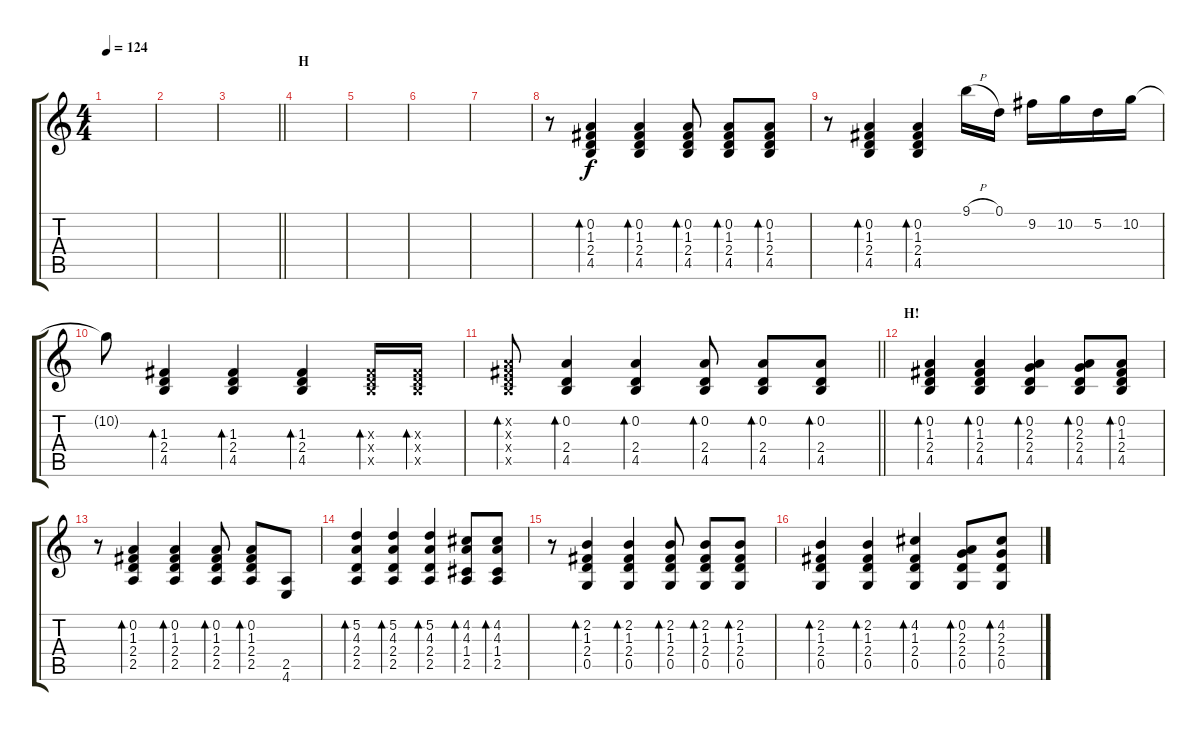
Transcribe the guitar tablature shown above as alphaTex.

\track "" {instrument overdrivenguitar}
\staff {score tabs}
\tuning (D4 A3 F3 C3 G2 C2) {hide}
\ts (4 4)
\tempo 124
\clef g2
\ks c
|
|
\barLineRight lightlight
|
\section ("" "H")
|
|
|
|
r.8{volume 13} (0.2 1.3 2.4 4.5).4{bd 60 dy f} (0.2 1.3 2.4 4.5).4{bd 60} (0.2 1.3 2.4 4.5).8{bd 60} (0.2 1.3 2.4 4.5).8{bd 60} (0.2 1.3 2.4 4.5).8{bd 60} |
r.8 (0.2 1.3 2.4 4.5).4{bd 60} (0.2 1.3 2.4 4.5).4{bd 60} 9.1{h}.16 0.1.16 9.2.16 10.2.16 5.2.16 10.2.16 |
10.2{t}.8 (1.3 2.4 4.5).4{bd 60} (1.3 2.4 4.5).4{bd 60} (1.3 2.4 4.5).4{bd 60} (1.3{x} 2.4{x} 4.5{x}).16{bd 60} (1.3{x} 2.4{x} 4.5{x}).16{bd 60} |
\barLineRight lightlight
(0.2{x} 1.3{x} 2.4{x} 4.5{x}).8{bd 60} (0.2 2.4 4.5).4{bd 60} (0.2 2.4 4.5).4{bd 60} (0.2 2.4 4.5).8{bd 60} (0.2 2.4 4.5).8{bd 60} (0.2 2.4 4.5).8{bd 60} |
\section ("" "H!")
(0.2 1.3 2.4 4.5).4{bd 60} (0.2 1.3 2.4 4.5).4{bd 60} (0.2 2.3 2.4 4.5).4{bd 60} (0.2 2.3 2.4 4.5).8{bd 60} (0.2 1.3 2.4 4.5).8{bd 60} |
r.8 (0.2 1.3 2.4 2.5).4{bd 60} (0.2 1.3 2.4 2.5).4{bd 60} (0.2 1.3 2.4 2.5).8{bd 60} (0.2 1.3 2.4 2.5).8{bd 60} (2.5 4.6).8 |
(5.2 4.3 2.4 2.5).4{bd 60} (5.2 4.3 2.4 2.5).4{bd 60} (5.2 4.3 2.4 2.5).4{bd 60} (4.2 4.3 1.4 2.5).8{bd 60} (4.2 4.3 1.4 2.5).8{bd 60} |
r.8 (2.2 1.3 2.4 0.5).4{bd 60} (2.2 1.3 2.4 0.5).4{bd 60} (2.2 1.3 2.4 0.5).8{bd 60} (2.2 1.3 2.4 0.5).8{bd 60} (2.2 1.3 2.4 0.5).8{bd 60} |
(2.2 1.3 2.4 0.5).4{bd 60} (2.2 1.3 2.4 0.5).4{bd 60} (4.2 1.3 2.4 0.5).4{bd 60} (0.2 2.3 2.4 0.5).8{bd 60} (4.2 2.3 2.4 0.5).8{bd 60}
